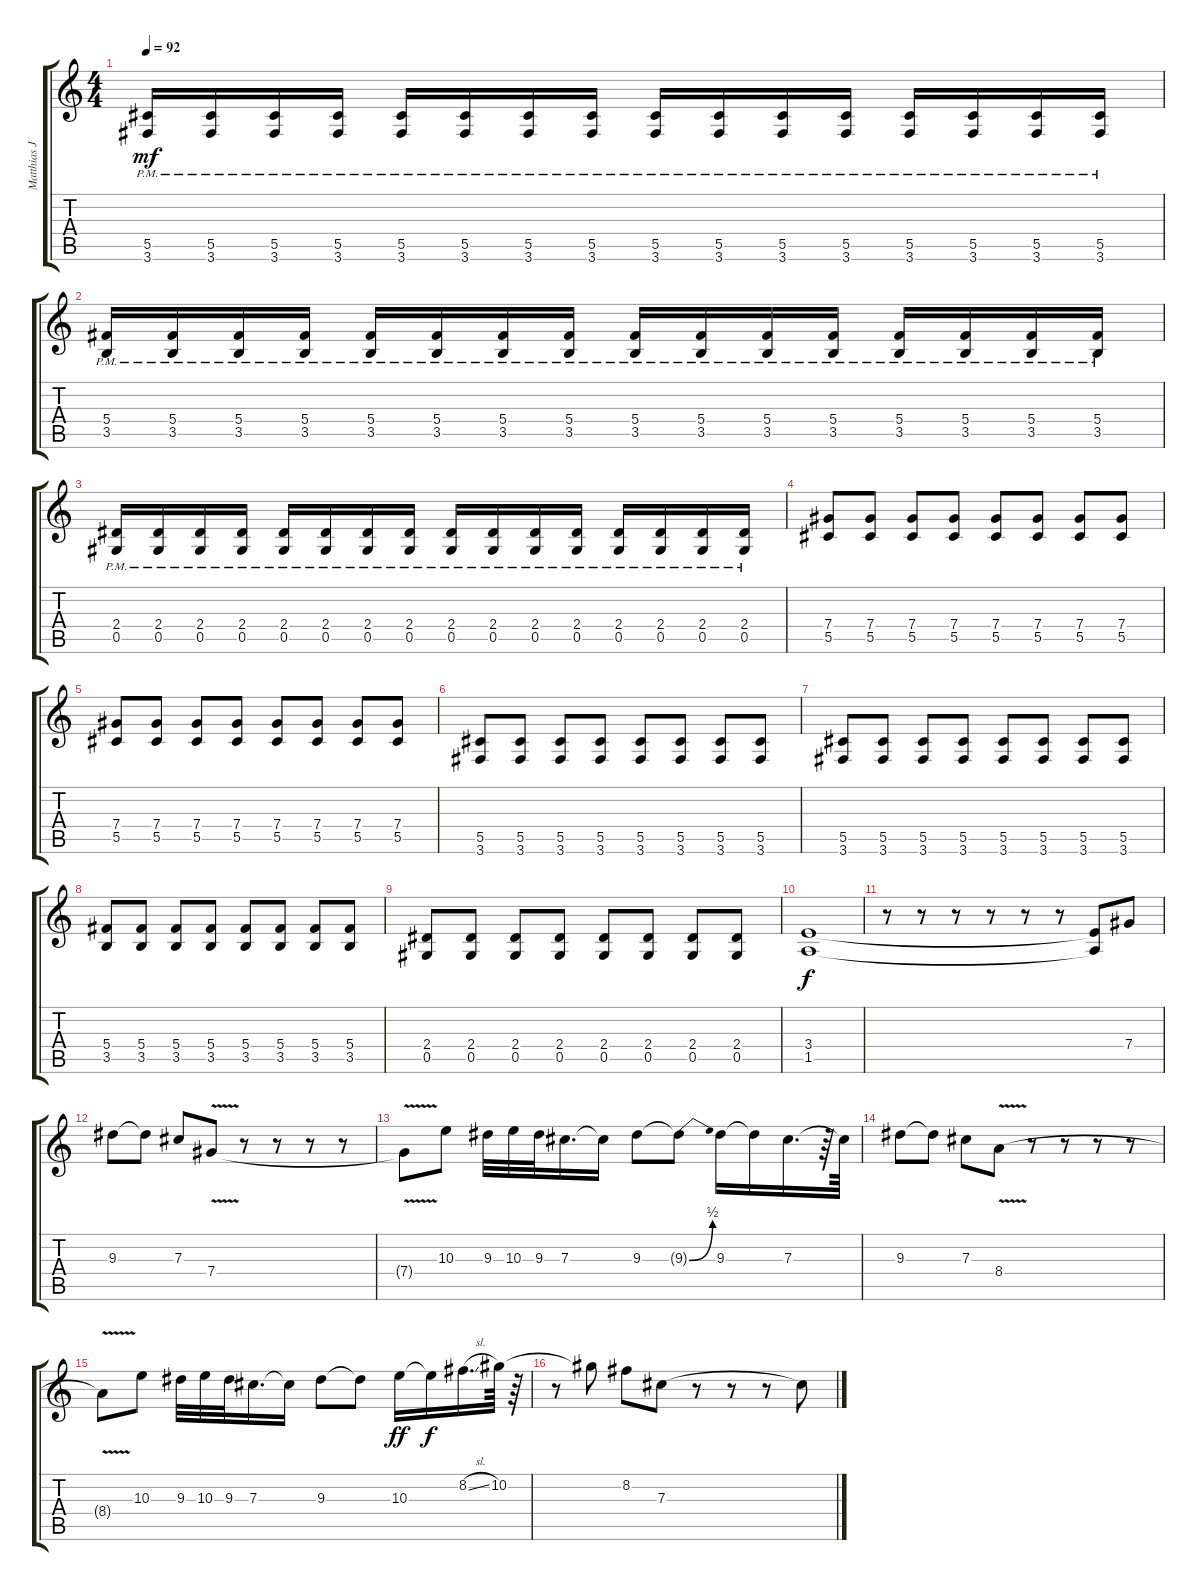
\track ("Matthias Jabs" "Matthias J") {instrument electricguitarjazz}
\staff {score tabs}
\tuning (Eb4 Bb3 Gb3 Db3 Ab2 Eb2) {hide}
\ts (4 4)
\tempo 92
\clef g2
\ks c
(5.5{pm} 3.6{pm}).16{dy mf} (5.5{pm} 3.6{pm}).16 (5.5{pm} 3.6{pm}).16 (5.5{pm} 3.6{pm}).16 (5.5{pm} 3.6{pm}).16 (5.5{pm} 3.6{pm}).16 (5.5{pm} 3.6{pm}).16 (5.5{pm} 3.6{pm}).16 (5.5{pm} 3.6{pm}).16 (5.5{pm} 3.6{pm}).16 (5.5{pm} 3.6{pm}).16 (5.5{pm} 3.6{pm}).16 (5.5{pm} 3.6{pm}).16 (5.5{pm} 3.6{pm}).16 (5.5{pm} 3.6{pm}).16 (5.5{pm} 3.6{pm}).16 |
(5.4{pm} 3.5{pm}).16 (5.4{pm} 3.5{pm}).16 (5.4{pm} 3.5{pm}).16 (5.4{pm} 3.5{pm}).16 (5.4{pm} 3.5{pm}).16 (5.4{pm} 3.5{pm}).16 (5.4{pm} 3.5{pm}).16 (5.4{pm} 3.5{pm}).16 (5.4{pm} 3.5{pm}).16 (5.4{pm} 3.5{pm}).16 (5.4{pm} 3.5{pm}).16 (5.4{pm} 3.5{pm}).16 (5.4{pm} 3.5{pm}).16 (5.4{pm} 3.5{pm}).16 (5.4{pm} 3.5{pm}).16 (5.4{pm} 3.5{pm}).16 |
(2.4{pm} 0.5{pm}).16 (2.4{pm} 0.5{pm}).16 (2.4{pm} 0.5{pm}).16 (2.4{pm} 0.5{pm}).16 (2.4{pm} 0.5{pm}).16 (2.4{pm} 0.5{pm}).16 (2.4{pm} 0.5{pm}).16 (2.4{pm} 0.5{pm}).16 (2.4{pm} 0.5{pm}).16 (2.4{pm} 0.5{pm}).16 (2.4{pm} 0.5{pm}).16 (2.4{pm} 0.5{pm}).16 (2.4{pm} 0.5{pm}).16 (2.4{pm} 0.5{pm}).16 (2.4{pm} 0.5{pm}).16 (2.4{pm} 0.5{pm}).16 |
(7.4 5.5).8 (7.4 5.5).8 (7.4 5.5).8 (7.4 5.5).8 (7.4 5.5).8 (7.4 5.5).8 (7.4 5.5).8 (7.4 5.5).8 |
(7.4 5.5).8 (7.4 5.5).8 (7.4 5.5).8 (7.4 5.5).8 (7.4 5.5).8 (7.4 5.5).8 (7.4 5.5).8 (7.4 5.5).8 |
(5.5 3.6).8 (5.5 3.6).8 (5.5 3.6).8 (5.5 3.6).8 (5.5 3.6).8 (5.5 3.6).8 (5.5 3.6).8 (5.5 3.6).8 |
(5.5 3.6).8 (5.5 3.6).8 (5.5 3.6).8 (5.5 3.6).8 (5.5 3.6).8 (5.5 3.6).8 (5.5 3.6).8 (5.5 3.6).8 |
(5.4 3.5).8 (5.4 3.5).8 (5.4 3.5).8 (5.4 3.5).8 (5.4 3.5).8 (5.4 3.5).8 (5.4 3.5).8 (5.4 3.5).8 |
(2.4 0.5).8 (2.4 0.5).8 (2.4 0.5).8 (2.4 0.5).8 (2.4 0.5).8 (2.4 0.5).8 (2.4 0.5).8 (2.4 0.5).8 |
(3.4 1.5).1{dy f} |
r.8 r.8 r.8 r.8 r.8 r.8 (3.4{t} 1.5{t}).8 7.4.8{instrument overdrivenguitar} |
9.3.8 9.3{t}.8 7.3.8 7.4{v}.8 r.8 r.8 r.8 r.8 |
7.4{t}.8 10.3.8 9.3.32 10.3.32 9.3.32 7.3.16{d} 7.3{t}.16 9.3.8 9.3{be (bend 0 0 60 2) t}.8 9.3.16 9.3{t}.16 7.3.16{d} r.64 7.3{t}.64 |
9.3.8 9.3{t}.8 7.3.8 8.4{v}.8 r.8 r.8 r.8 r.8 |
8.4{t}.8 10.3.8 9.3.32 10.3.32 9.3.32 7.3.16{d} 7.3{t}.16 9.3.8 9.3{t}.8 10.3.16{dy ff} 10.3{t}.16{dy f} 8.2{sl}.16{d} 10.2.64 r.64 |
r.8 10.2{t}.8 8.2.8 7.3.8 r.8 r.8 r.8 7.3{t}.8
